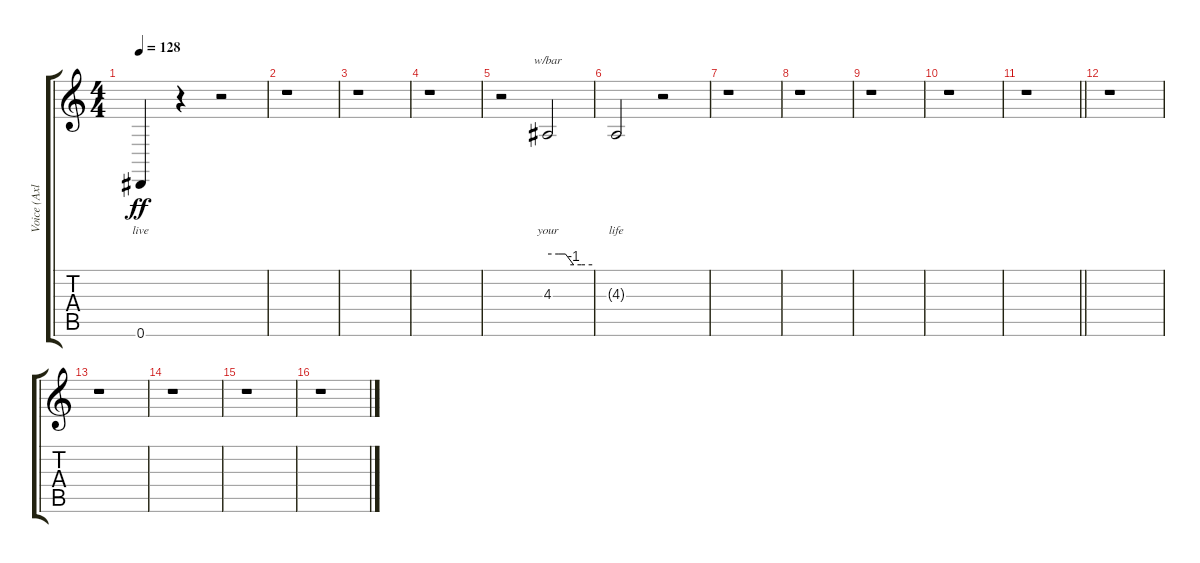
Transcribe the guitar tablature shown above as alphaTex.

\track ("Voice (Axl)" "Voice (Axl") {instrument lead2sawtooth}
\staff {score tabs}
\tuning (Eb4 Bb3 Gb3 Db3 Ab2 Eb2) {hide}
\ts (4 4)
\tempo 128
\clef g2
\ks c
0.6{t}.4{lyrics (0 "") lyrics (1 "live") lyrics (2 "") lyrics (3 "") lyrics (4 "") dy ff} r.4 r.2 |
r.1 |
r.1 |
r.1 |
r.2 4.3.2{tbe (custom default 0 0 15 0 24 0 35 -4 45 -4 60 -4) lyrics (0 "") lyrics (1 "your") lyrics (2 "") lyrics (3 "") lyrics (4 "")} |
4.3{t}.2{lyrics (0 "") lyrics (1 "life") lyrics (2 "") lyrics (3 "") lyrics (4 "")} r.2 |
r.1 |
r.1 |
r.1 |
r.1 |
\barLineRight lightlight
r.1 |
r.1 |
r.1 |
r.1 |
r.1 |
r.1
